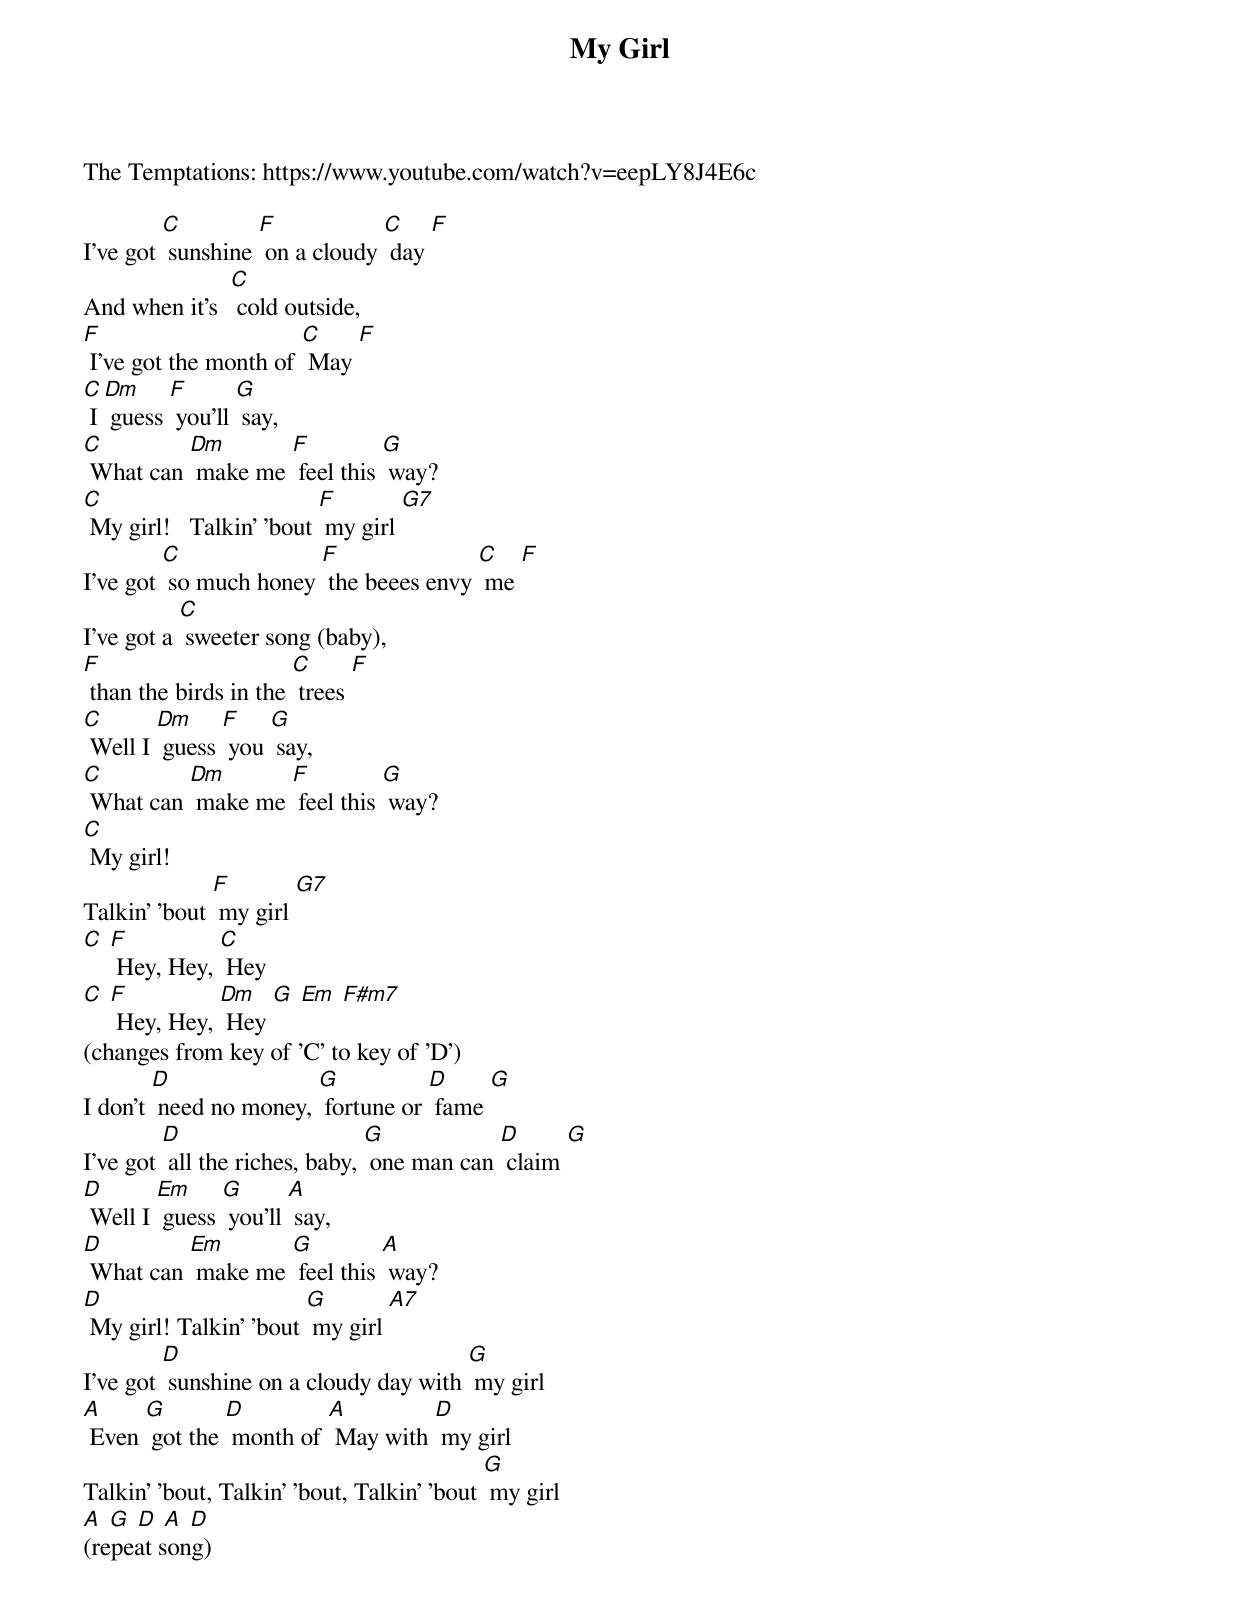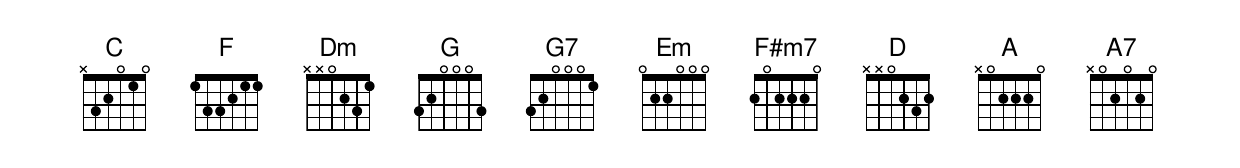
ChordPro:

{t: My Girl }
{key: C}
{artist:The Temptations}
The Temptations: https://www.youtube.com/watch?v=eepLY8J4E6c

I've got [C] sunshine [F] on a cloudy [C] day [F]
And when it's  [C] cold outside,
[F] I've got the month of [C] May [F]
{c: }
[C] I [Dm] guess [F] you'll [G] say,
[C] What can [Dm] make me [F] feel this [G] way?
[C] My girl!   Talkin' 'bout [F] my girl [G7]
{c: }
I've got [C] so much honey [F] the beees envy [C] me [F]
I've got a [C] sweeter song (baby),
[F] than the birds in the [C] trees [F]
{c: }
[C] Well I [Dm] guess [F] you [G] say,
[C] What can [Dm] make me [F] feel this [G] way?
[C] My girl!
Talkin' 'bout [F] my girl [G7]
{c: }
[C] [F] Hey, Hey, [C] Hey
[C] [F] Hey, Hey, [Dm] Hey [G] [Em] [F#m7]
(changes from key of 'C' to key of 'D')
{c: }
I don't [D] need no money, [G] fortune or [D] fame [G]
I've got [D] all the riches, baby, [G] one man can [D] claim [G]
{c: }
[D] Well I [Em] guess [G] you'll [A] say,
[D] What can [Em] make me [G] feel this [A] way?
[D] My girl! Talkin' 'bout [G] my girl [A7]
{c: }
I've got [D] sunshine on a cloudy day with [G] my girl
[A] Even [G] got the [D] month of [A] May with [D] my girl
Talkin' 'bout, Talkin' 'bout, Talkin' 'bout [G] my girl
{c: }
[A] [G] [D] [A] [D]
{c: }
(repeat song)
